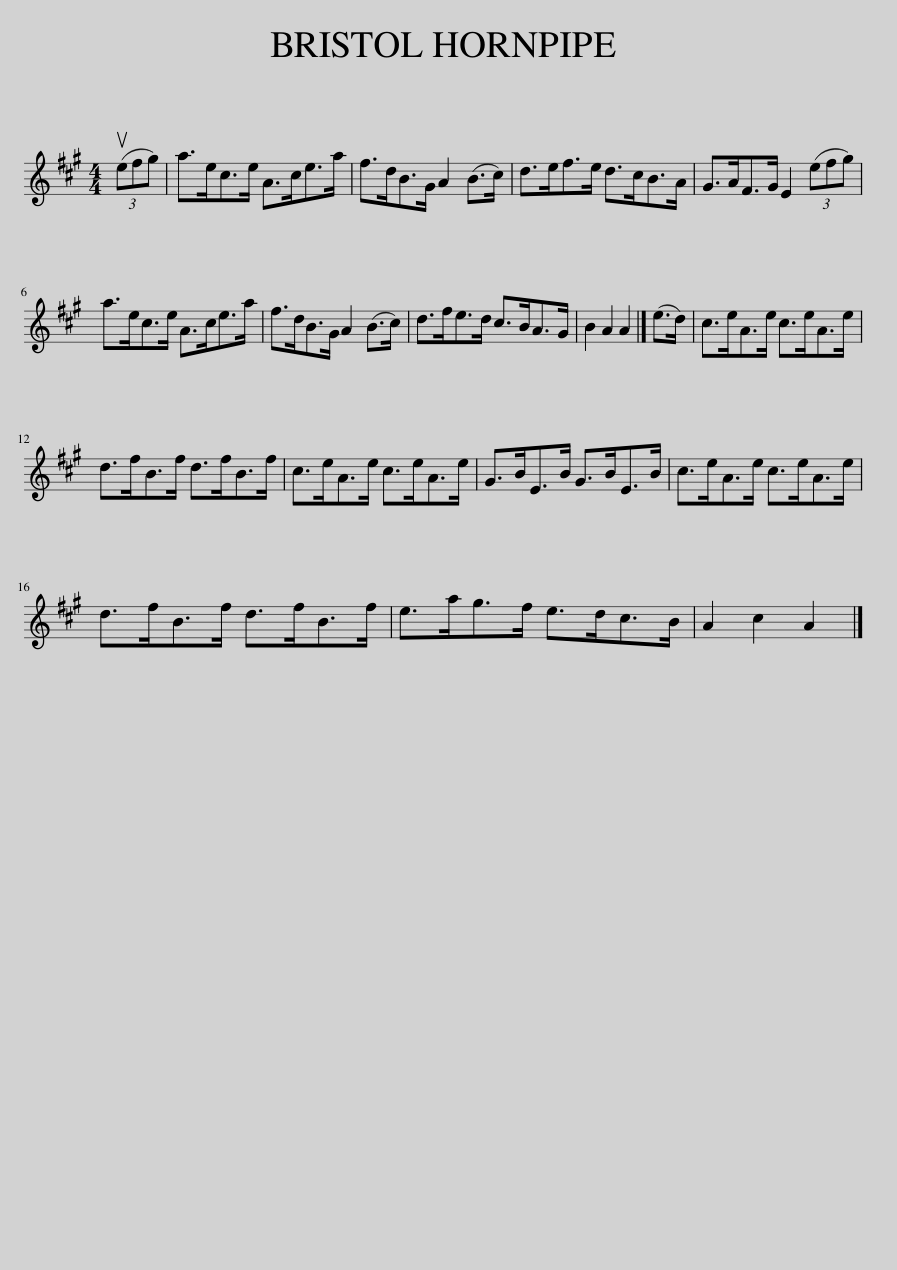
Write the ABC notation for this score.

X:1
L:1/8
M:4/4
I:linebreak $
K:A
V:1 treble
V:1
 (3(uefg) | a>ec>e A>ce>a | f>dB>G A2 (B>c) | d>ef>e d>cB>A | G>AF>G E2 (3(efg) |$ %5
 a>ec>e A>ce>a | f>dB>G A2 (B>c) | d>fe>d c>BA>G | B2 A2 A2 |] (e>d) | %10
 c>eA>e c>eA>e |$ d>fB>f d>fB>f | c>eA>e c>eA>e | G>BE>B G>BE>B | c>eA>e c>eA>e |$ %15
 d>fB>f d>fB>f | e>ag>f e>dc>B | A2 c2 A2 |] %18
